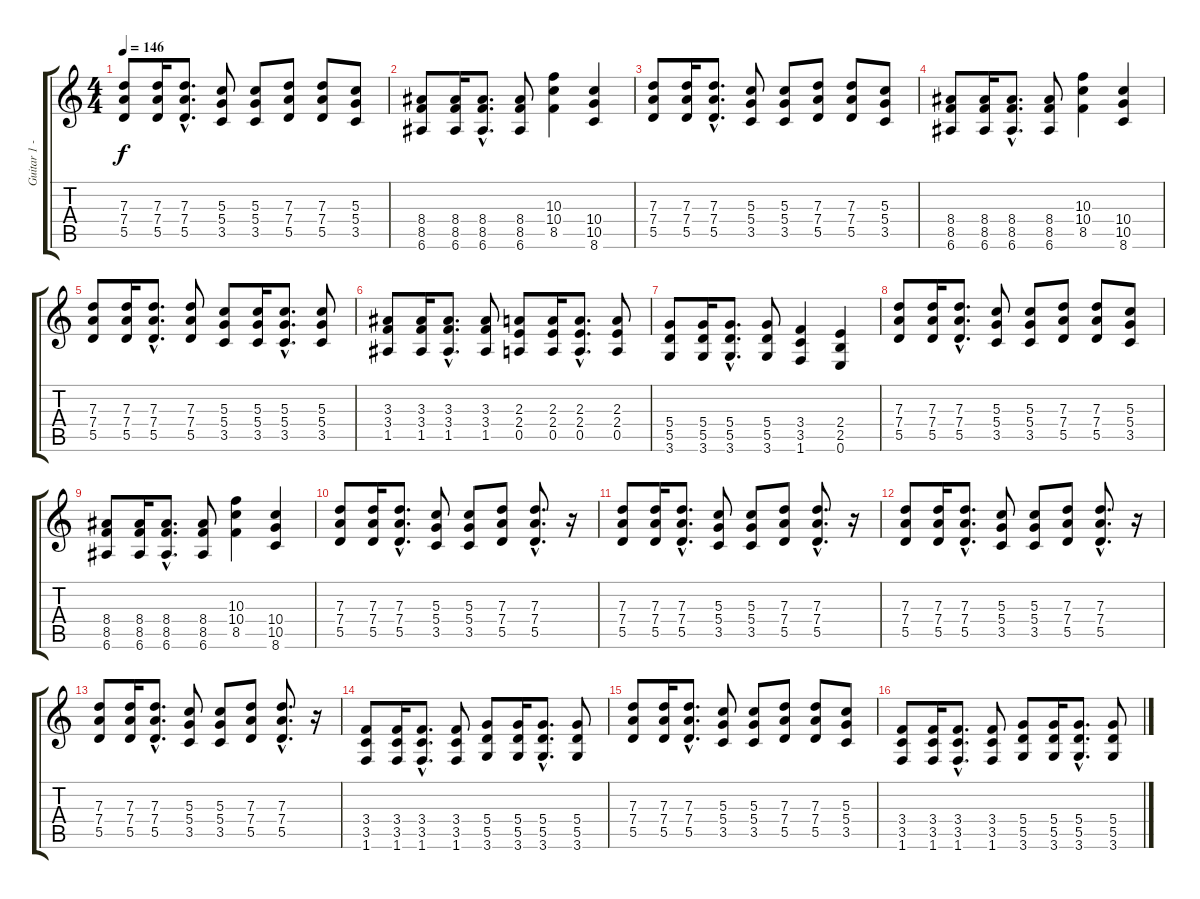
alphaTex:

\track ("Guitar 1 - Brett Gurewitz" "Guitar 1 -") {instrument distortionguitar}
\staff {score tabs}
\tuning (E4 B3 G3 D3 A2 E2) {hide}
\ts (4 4)
\tempo 146
\clef g2
\ks c
(7.3 7.4 5.5).8{dy f} (7.3 7.4 5.5).16 (7.3{hac} 7.4{hac} 5.5{hac}).8{d} (5.3 5.4 3.5).8 (5.3 5.4 3.5).8 (7.3 7.4 5.5).8 (7.3 7.4 5.5).8 (5.3 5.4 3.5).8 |
(8.4 8.5 6.6).8 (8.4 8.5 6.6).16 (8.4{hac} 8.5{hac} 6.6{hac}).8{d} (8.4 8.5 6.6).8 (10.3 10.4 8.5).4 (10.4 10.5 8.6).4 |
(7.3 7.4 5.5).8 (7.3 7.4 5.5).16 (7.3{hac} 7.4{hac} 5.5{hac}).8{d} (5.3 5.4 3.5).8 (5.3 5.4 3.5).8 (7.3 7.4 5.5).8 (7.3 7.4 5.5).8 (5.3 5.4 3.5).8 |
(8.4 8.5 6.6).8 (8.4 8.5 6.6).16 (8.4{hac} 8.5{hac} 6.6{hac}).8{d} (8.4 8.5 6.6).8 (10.3 10.4 8.5).4 (10.4 10.5 8.6).4 |
(7.3 7.4 5.5).8 (7.3 7.4 5.5).16 (7.3{hac} 7.4{hac} 5.5{hac}).8{d} (7.3 7.4 5.5).8 (5.3 5.4 3.5).8 (5.3 5.4 3.5).16 (5.3{hac} 5.4{hac} 3.5{hac}).8{d} (5.3 5.4 3.5).8 |
(3.3 3.4 1.5).8 (3.3 3.4 1.5).16 (3.3{hac} 3.4{hac} 1.5{hac}).8{d} (3.3 3.4 1.5).8 (2.3 2.4 0.5).8 (2.3 2.4 0.5).16 (2.3{hac} 2.4{hac} 0.5{hac}).8{d} (2.3 2.4 0.5).8 |
(5.4 5.5 3.6).8 (5.4 5.5 3.6).16 (5.4{hac} 5.5{hac} 3.6{hac}).8{d} (5.4 5.5 3.6).8 (3.4 3.5 1.6).4 (2.4 2.5 0.6).4 |
(7.3 7.4 5.5).8 (7.3 7.4 5.5).16 (7.3{hac} 7.4{hac} 5.5{hac}).8{d} (5.3 5.4 3.5).8 (5.3 5.4 3.5).8 (7.3 7.4 5.5).8 (7.3 7.4 5.5).8 (5.3 5.4 3.5).8 |
(8.4 8.5 6.6).8 (8.4 8.5 6.6).16 (8.4{hac} 8.5{hac} 6.6{hac}).8{d} (8.4 8.5 6.6).8 (10.3 10.4 8.5).4 (10.4 10.5 8.6).4 |
(7.3 7.4 5.5).8 (7.3 7.4 5.5).16 (7.3{hac} 7.4{hac} 5.5{hac}).8{d} (5.3 5.4 3.5).8 (5.3 5.4 3.5).8 (7.3 7.4 5.5).8 (7.3{hac} 7.4{hac} 5.5{hac}).8{d} r.16 |
(7.3 7.4 5.5).8 (7.3 7.4 5.5).16 (7.3{hac} 7.4{hac} 5.5{hac}).8{d} (5.3 5.4 3.5).8 (5.3 5.4 3.5).8 (7.3 7.4 5.5).8 (7.3{hac} 7.4{hac} 5.5{hac}).8{d} r.16 |
(7.3 7.4 5.5).8 (7.3 7.4 5.5).16 (7.3{hac} 7.4{hac} 5.5{hac}).8{d} (5.3 5.4 3.5).8 (5.3 5.4 3.5).8 (7.3 7.4 5.5).8 (7.3{hac} 7.4{hac} 5.5{hac}).8{d} r.16 |
(7.3 7.4 5.5).8 (7.3 7.4 5.5).16 (7.3{hac} 7.4{hac} 5.5{hac}).8{d} (5.3 5.4 3.5).8 (5.3 5.4 3.5).8 (7.3 7.4 5.5).8 (7.3{hac} 7.4{hac} 5.5{hac}).8{d} r.16 |
(3.4 3.5 1.6).8 (3.4 3.5 1.6).16 (3.4{hac} 3.5{hac} 1.6{hac}).8{d} (3.4 3.5 1.6).8 (5.4 5.5 3.6).8 (5.4 5.5 3.6).16 (5.4{hac} 5.5{hac} 3.6{hac}).8{d} (5.4 5.5 3.6).8 |
(7.3 7.4 5.5).8 (7.3 7.4 5.5).16 (7.3{hac} 7.4{hac} 5.5{hac}).8{d} (5.3 5.4 3.5).8 (5.3 5.4 3.5).8 (7.3 7.4 5.5).8 (7.3 7.4 5.5).8 (5.3 5.4 3.5).8 |
(3.4 3.5 1.6).8 (3.4 3.5 1.6).16 (3.4{hac} 3.5{hac} 1.6{hac}).8{d} (3.4 3.5 1.6).8 (5.4 5.5 3.6).8 (5.4 5.5 3.6).16 (5.4{hac} 5.5{hac} 3.6{hac}).8{d} (5.4 5.5 3.6).8
